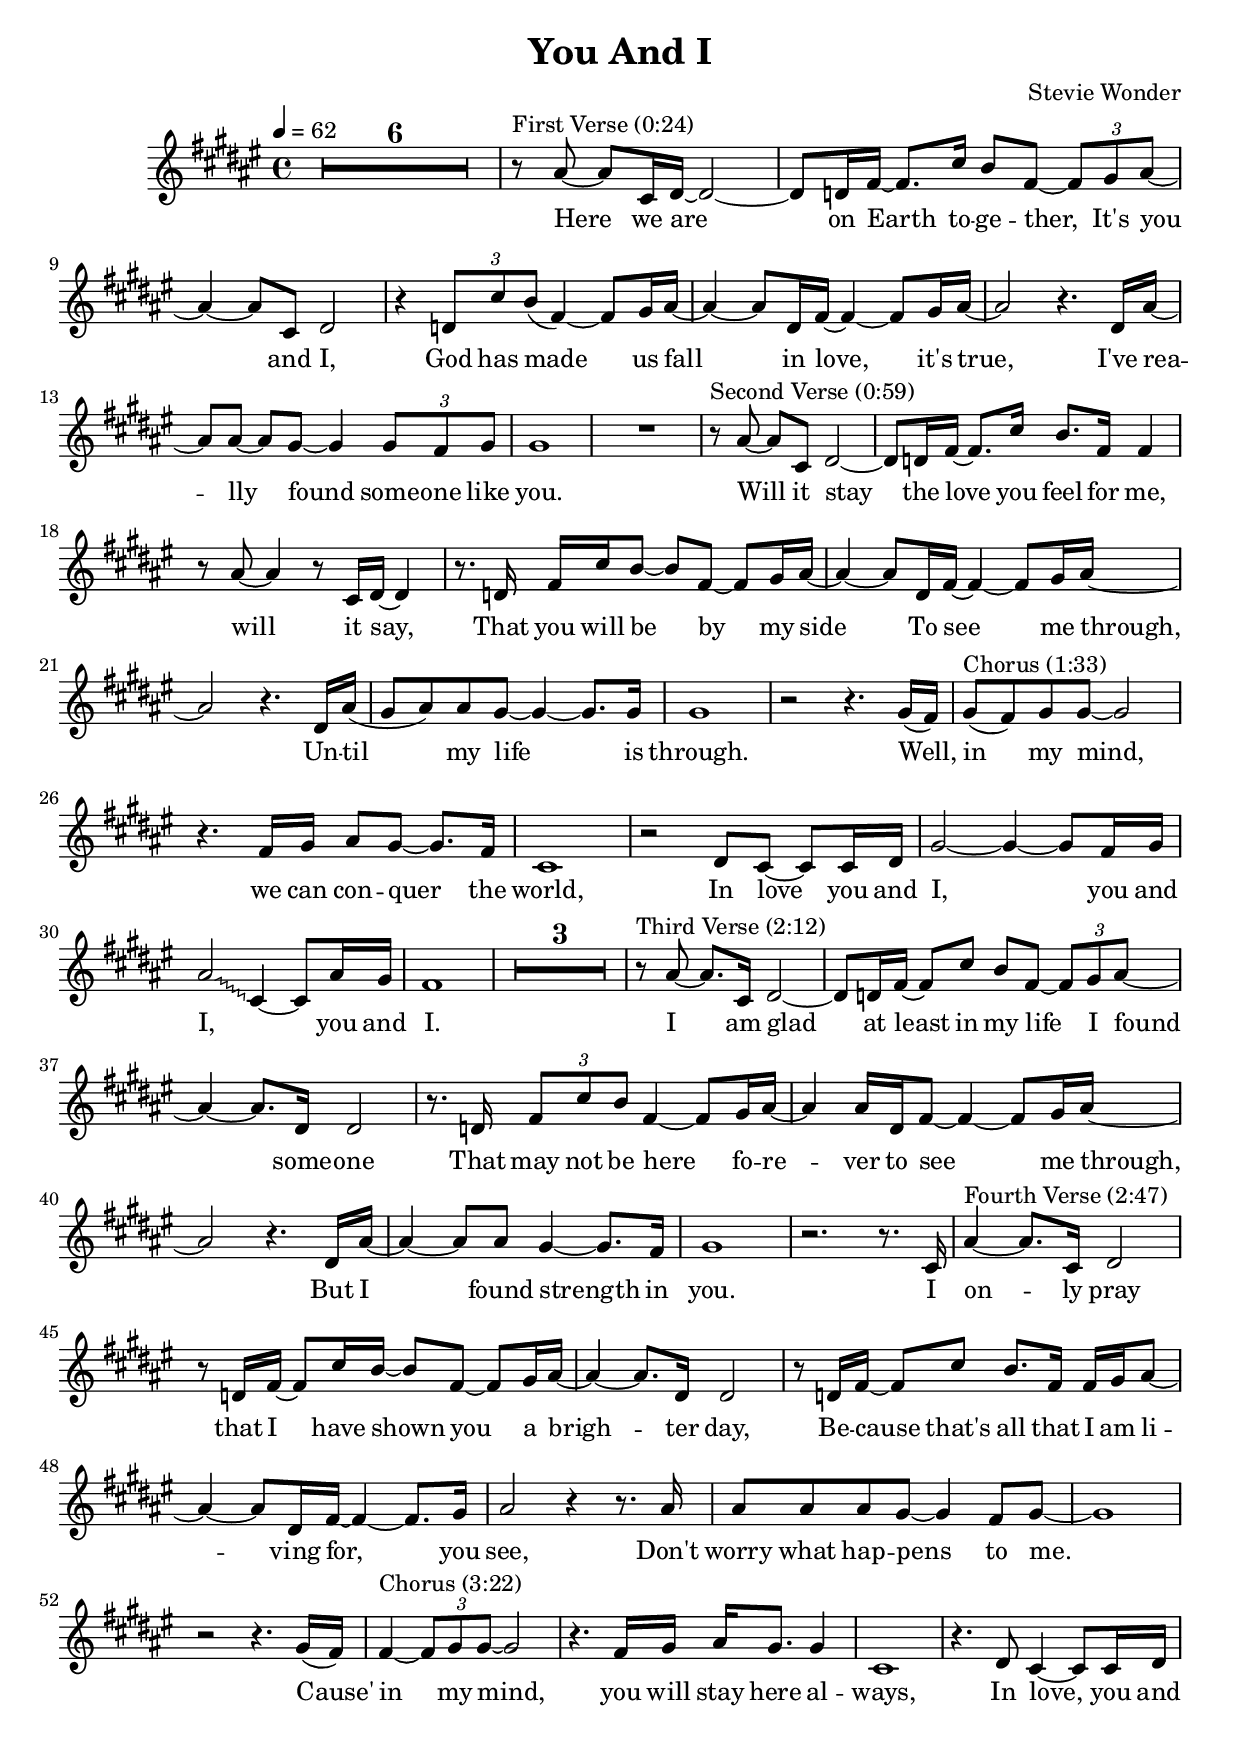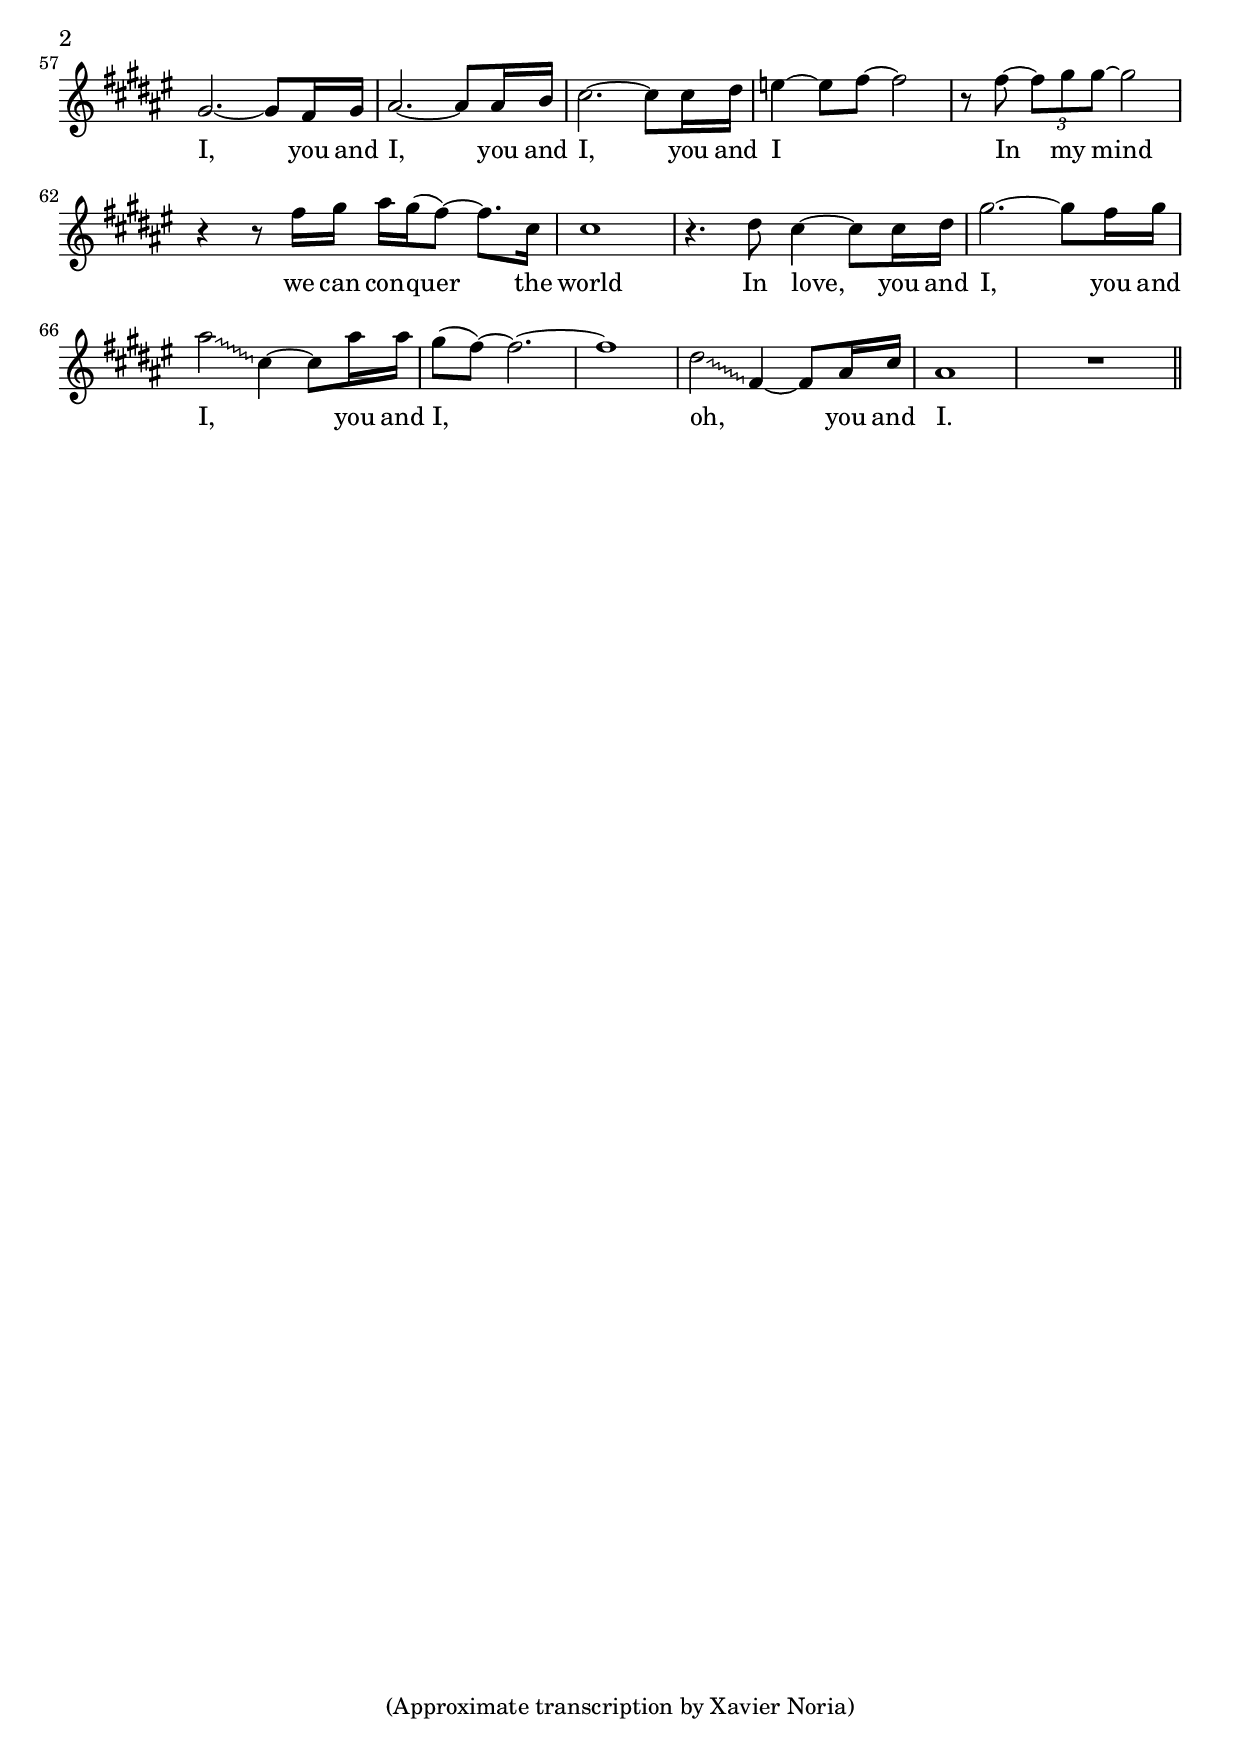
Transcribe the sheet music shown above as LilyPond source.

\version "2.16.1"

\include "english.ly"

\header {
  title    = "You And I"
  composer = "Stevie Wonder"
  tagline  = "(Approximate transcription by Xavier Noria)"
}

melody = \relative c'' {
  \clef treble
  \key fs \major
  \time 4/4
  \tempo 4 = 62

  \compressFullBarRests
  \override MultiMeasureRest #'expand-limit = #2
  \override Glissando #'style = #'zigzag


  % --- Introduction -----------------------------------------------------------

  % 1 ~ 0:00
  R1*6 |


  % --- First Verse ------------------------------------------------------------

  % 7 ~ 0:24
  r8^"First Verse (0:24)" as ~ as cs,16  ds16 ~ ds2 ~ |

  % 8 ~ 0:28
  ds8 d16 fs ~ fs8. cs'16 b8 fs ~ \times 2/3 { fs gs as ~ } |

  % 9 ~ 0:32
  as4 ~ as8 cs,8 ds2 |

  % 10 ~ 0:35
  r4 \times 2/3 { d8 cs' b( } fs4) ~ fs8 gs16 as ~ |

  % 11 ~ 0:39
  as4 ~ as8 ds,16 fs ~ fs4 ~ fs8 gs16 as ~ |

  % 12 ~ 0:43
  as2 r4. ds,16 as' ~ |

  % 13 ~ 0:47
  as8[ as] ~ as gs ~ gs4 \times 2/3 { gs8 fs gs } |

  % 14 ~ 0:51
  gs1 |

  % 15 ~ 0:55
  R1 |


  % --- Second Verse -----------------------------------------------------------

  % 16 ~ 0:59
  r8^"Second Verse (0:59)" as8 ~ as[ cs,] ds2 ~ |

  % 17 ~ 1:03
  ds8 d16 fs ~ fs8. cs'16 b8. fs16 fs4 |

  % 18 ~ 1:06
  r8 as ~ as4 r8 cs,16 ds ~ ds4 |

  % 19 ~ 1:10
  r8. d16 fs cs' b8 ~ b8 fs ~ fs8 gs16 as ~ |

  % 20 ~ 1:14
  as4 ~ as8 ds,16 fs ~ fs4 ~ fs8 gs16 as ~ |

  % 21 ~ 1:18
  as2 r4. ds,16 as'( |

  % 22 ~ 1:22
  gs8 as8) as gs ~ gs4 ~ gs8. gs16  |

  % 23 ~ 1:26
  gs1 |

  % 24 ~ 1:30
  r2 r4. gs16( fs) |


  % --- Chrorus ----------------------------------------------------------------

  % 25 ~ 1:33
  gs8(^"Chorus (1:33)" fs8) gs8 gs ~ gs2 |

  % 26 ~ 1:37
  r4. fs16 gs as8 gs8 ~ gs8. fs16 |

  % 27 ~ 1:41
  cs1 |

  % 28 ~ 1:45
  r2 ds8 cs ~ cs cs16 ds |

  % 29 ~ 1:49
  gs2 ~ gs4 ~ gs8 fs16 gs16 |

  % 30 ~ 1:53
  as2 \glissando cs,4 ~ cs8 as'16 gs16 |

  % 31 ~ 1:57
  fs1 |


  % --- Bridge -----------------------------------------------------------------

  % 32 ~ 2:00
  R1*3


  % --- Third Verse ------------------------------------------------------------

  % 35 ~ 2:12
  r8^"Third Verse (2:12)" as ~ as8. cs,16 ds2 ~ |

  % 36 ~ 2:16
  ds8 d16 fs ~ fs8 cs' b fs ~ \times 2/3 { fs gs as ~ } |

  % 37 ~ 2:20
  as4 ~ as8. ds,16 ds2 |

  % 38 ~ 2:24
  r8. d16 \times 2/3 { fs8 cs' b } fs4 ~ fs8 gs16 as ~ |

  % 39 ~ 2:28
  as4 as16 ds,16 fs8 ~ fs4 ~ fs8 gs16 as ~ |

  % 40 ~ 2:3
  as2 r4. ds,16 as' ~ |

  % 41 ~ 2:35
  as4 ~ as8 as gs4 ~ gs8. fs16 |

  % 42 ~ 2:39
  gs1 |

  % 43 ~ 2:43
  r2. r8. cs,16 |


  % --- Fourth Verse -----------------------------------------------------------

  % 44 ~ 2:47
  as'4^"Fourth Verse (2:47)" ~ as8.[ cs,16] ds2 |

  % 45 ~ 2:51
  r8 d16[ fs] ~ fs8 cs'16 b ~ b8 fs ~ fs gs16 as ~ |

  % 46 ~ 2:55
  as4 ~ as8. ds,16 ds2 |

  % 47 ~ 2:59
  r8 d16[ fs] ~ fs8 cs' b8. fs16 fs gs as8 ~ |

  % 48 ~ 3:02
  as4 ~ as8 ds,16 fs ~ fs4 ~ fs8. gs16 |

  % 49 ~ 3:06
  as2 r4 r8. as16 |

  % 50 ~ 3:10
  as8 as as gs ~ gs4 fs8 gs ~ |

  % 51 ~ 3:14
  gs1 |

  % 52 ~ 3:18
  r2 r4. gs16( fs) |


  % --- Chorus -----------------------------------------------------------------

  % 53 ~ 3:22
  fs4^"Chorus (3:22)" ~ \times 2/3 { fs8 gs gs ~ } gs2 |

  % 54 ~ 3:26
  r4. fs16[ gs] as gs8. gs4 |

  % 55 ~ 3:30
  cs,1 |

  % 56 ~ 3:33
  r4. ds8 cs4 ~ cs8 cs16 ds |

  % 57 ~ 3:37
  gs2. ~ gs8 fs16 gs |

  % 58 ~ 3:41
  as2. ~ as8 as16 b |

  % 59 ~ 3:45
  cs2. ~ cs8 cs16 ds |

  % 60 ~ 3:49
  e4 ~ e8 fs8 ~ fs2 |

  % 61 ~ 3:53
  r8 fs ~ \times 2/3 { fs gs gs ~ } gs2 |

  % 62 ~ 3:57
  r4 r8 fs16 gs as gs( fs8) ~ fs8. cs16 |

  % 63 ~ 4:00
  cs1 |

  % 65 ~ 4:04
  r4. ds8 cs4 ~ cs8 cs16 ds |

  % 66 ~ 4:08
  gs2. ~ gs8 fs16 gs |

  % 67 ~ 4:12
  as2 \glissando cs,4 ~ cs8 as'16 as |

  % 68 ~ 4:16
  gs8( fs) ~ fs2. ~ |

  % 69 ~ 4:20
  fs1 |

  % 70 ~ 4:24
  ds2 \glissando fs,4 ~ fs8 as16 cs |

  % 71 ~ 4:28
  as1 |

  % 72 ~ 4:32
  R1 \bar "||"
}

\addlyrics {
  Here we are on Earth to -- ge -- ther,
  It's you and I,
  God has made us fall in love, it's true,
  I've rea -- lly found some -- one like you.

  Will it stay the love you feel for me, will it say,
  That you will be by my side
  To see me through,
  Un -- til my life is through.

  Well, in my mind, we can con -- quer the world,
  In love you and I, you and I, _ you and I.

  I am glad at least in my life I found some -- one
  That may not be here fo -- re -- ver to see me through,
  But I found strength in you.

  I on -- ly pray that I have shown you a brigh -- ter day,
  Be -- cause that's all that I am li -- ving for, you see,
  Don't worry what hap -- pens to me.

  Cause' in my mind, you will stay here al -- ways,
  In love, you and I, you and I, you and I, you and I _
  In my mind we can con -- quer the world
  In love, you and I, you and I, _ you and I, oh, _ you and I.
}

\score {
  \new Staff \melody
}
